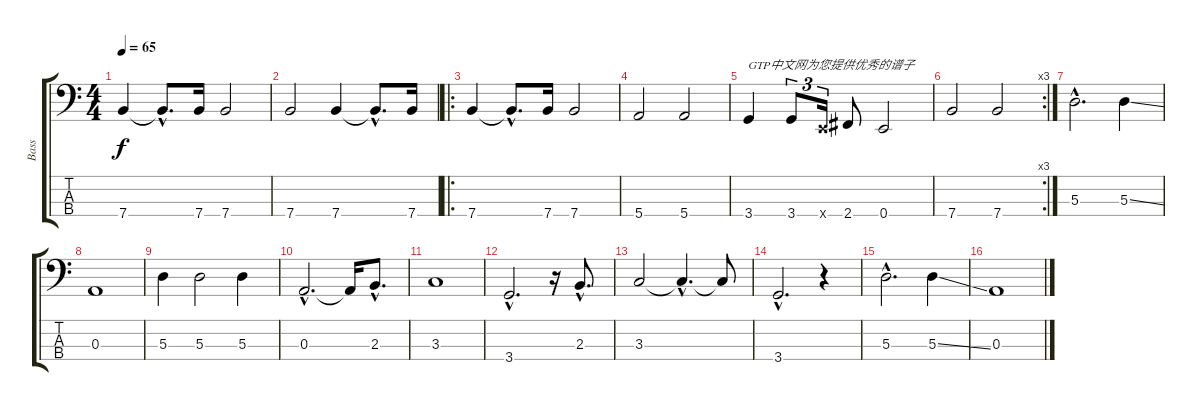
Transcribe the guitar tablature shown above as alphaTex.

\track ("Bass" "Bass") {instrument electricbassfinger}
\staff {score tabs}
\tuning (G2 D2 A1 E1) {hide}
\ts (4 4)
\tempo 65
\clef f4
\ks c
7.4.4{dy f instrument electricbassfinger} 7.4{hac t}.8{d} 7.4.16 7.4.2 |
7.4.2 7.4.4 7.4{hac t}.8{d} 7.4.16 |
\ro
7.4.4 7.4{hac t}.8{d} 7.4.16 7.4.2 |
5.4.2 5.4.2 |
3.4.4{txt "GTP中文网为您提供优秀的谱子"} 3.4.8{tu (3 2)} 0.4{x}.16{tu (3 2)} 2.4.8 0.4.2 |
\rc 3
7.4.2 7.4.2 |
5.3{hac}.2{d} 5.3{ss}.4 |
0.3.1 |
5.3.4 5.3.2 5.3.4 |
0.3{hac}.2{d} 0.3{t}.16 2.3{hac}.8{d} |
3.3.1 |
3.4{hac}.2{d} r.16 2.3{hac}.8{d} |
3.3.2 3.3{hac t}.4{d} 3.3{t}.8 |
3.4{hac}.2{d} r.4 |
5.3{hac}.2{d} 5.3{ss}.4 |
0.3.1
